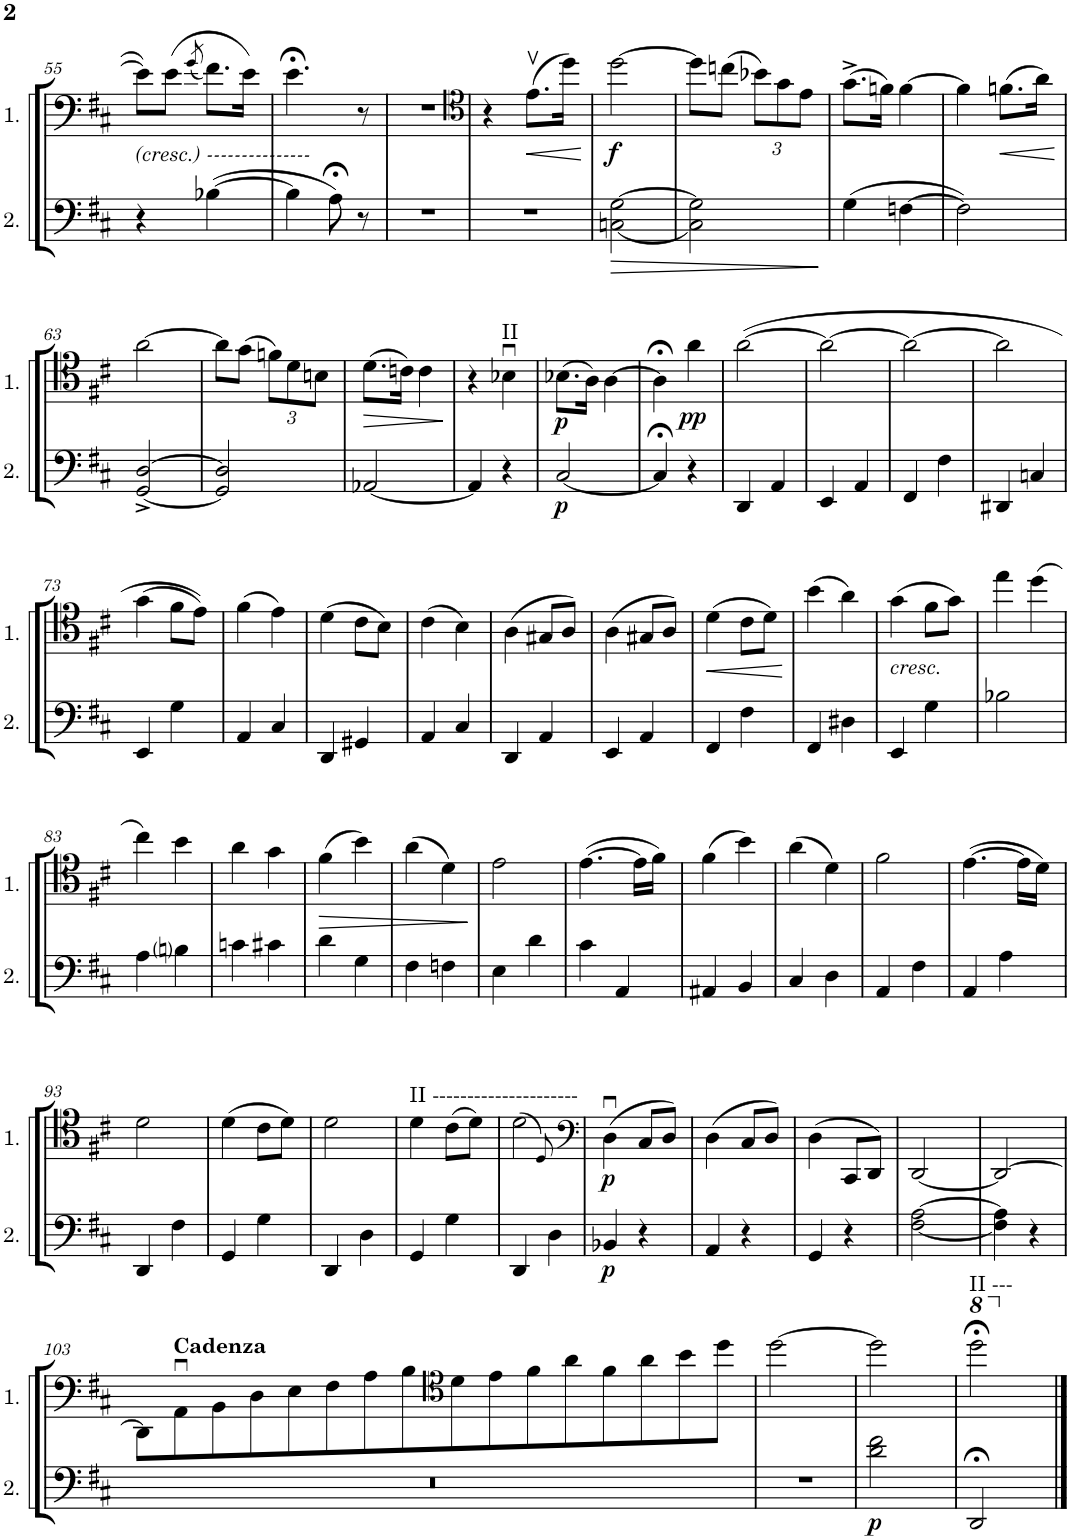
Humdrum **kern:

**kern	**dynam	**kern	**dynam
*part2	*part2	*part1	*part1
*staff2	*staff2	*staff1	*staff1
*I"Cello 2	*	*I"Cello 1	*
!!LO:PB:g=z
*clefF4	*	*clefF4	*
*k[f#c#]	*	*k[f#c#]	*
*M2/4	*	*M2/4	*
=55	=55	=55	=55
!	!	!LO:TX:b:i:t=(cresc.) ---------------	!
4r	.	8e\L]	.
.	.	(8e\J	.
.	.	(8qg/	.
([4B-X\	.	8.f#\L)	.
.	.	16e\Jk)	.
=56	=56	=56	=56
4B-\]	.	4.e;<\	.
8A;<\)	.	.	.
8r	.	8r	.
=57	=57	=57	=57
2r	.	2r	.
=58	=58	=58	=58
*	*	*clefC4	*
2r	.	4r	.
!	!	!	!LO:HP:b
.	.	(8.ev\L	<
.	.	16dd\Jk)	.
.	.	.	[
=59	=59	=59	=59
!	!LO:HP:b	!	!LO:DY:b
[2Cn\ [2G\	>	[2dd\	f
=60	=60	=60	=60
2C\] 2G\]	.	8dd\L]	.
.	.	(8ccn\J	.
*	*	*Xbrackettup	*
.	.	12b-X\L)	.
.	.	12g\	.
.	.	12e\J	.
.	]	.	.
=61	=61	=61	=61
(4G\	.	(8.g^\L	.
.	.	16fn\Jk)	.
[4Fn\	.	[4f\	.
=62	=62	=62	=62
2F\])	.	4f\]	.
!	!	!	!LO:HP:b
.	.	(8.fn\L	<
.	.	16a\Jk)	.
.	.	.	[
!!LO:LB:g=z
=63	=63	=63	=63
[2GG/^ [2D/^	.	[2a\	.
=64	=64	=64	=64
2GG/] 2D/]	.	8a\L]	.
.	.	(8g\J	.
.	.	12fn\L)	.
.	.	12d\	.
.	.	12Bn\J	.
=65	=65	=65	=65
!	!	!	!LO:HP:b
[2AA-X/	.	(8.d\L	>
.	.	16cn\Jk)	.
.	.	4c\	.
.	.	.	]
=66	=66	=66	=66
4AA-/]	.	4r	.
!	!	!LO:TX:a:t=II	!
4r	.	4B-Xu\	.
=67	=67	=67	=67
!	!LO:DY:b	!	!LO:DY:b
[2C#/	p	(8.B-X\L	p
.	.	16A\Jk)	.
.	.	[4A\	.
=68	=68	=68	=68
4C#;</]	.	4A;<\]	.
!	!	!	!LO:DY:b
4r	.	4a\	pp
=69	=69	=69	=69
4DD/	.	([2a\	.
4AA/	.	.	.
=70	=70	=70	=70
4EE/	.	2a\_	.
4AA/	.	.	.
=71	=71	=71	=71
4FF#/	.	2a\_	.
4F#\	.	.	.
=72	=72	=72	=72
4DD#X/	.	2a\]	.
4Cn/	.	.	.
!!LO:LB:g=z
=73	=73	=73	=73
4EE/	.	(4g\	.
4G\	.	8f#\L	.
.	.	8e\J))	.
=74	=74	=74	=74
4AA/	.	(4f#\	.
4C#/	.	4e\)	.
=75	=75	=75	=75
4DD/	.	(4d\	.
4GG#X/	.	8c#\L	.
.	.	8B\J)	.
=76	=76	=76	=76
4AA/	.	(4c#\	.
4C#/	.	4B\)	.
=77	=77	=77	=77
4DD/	.	(4A\	.
4AA/	.	8G#X/L	.
.	.	8A/J)	.
=78	=78	=78	=78
4EE/	.	(4A\	.
4AA/	.	8G#X/L	.
.	.	8A/J)	.
=79	=79	=79	=79
!	!	!	!LO:HP:b
4FF#/	.	(4d\	<
4F#\	.	8c#\L	.
.	.	8d\J)	.
.	.	.	[
=80	=80	=80	=80
4FF#/	.	(4b\	.
4D#X\	.	4a\)	.
=81	=81	=81	=81
!	!	!LO:TX:b:i:t=cresc.	!
4EE/	.	(4g\	.
4G\	.	8f#\L	.
.	.	8g\J)	.
=82	=82	=82	=82
2B-X\	.	4ee\	.
.	.	(4dd\	.
!!LO:LB:g=z
=83	=83	=83	=83
4A\	.	4cc#\)	.
4Bni\	.	4b\	.
=84	=84	=84	=84
4cn\	.	4a\	.
4c#X\	.	4g\	.
=85	=85	=85	=85
!	!	!	!LO:HP:b
4d\	.	(4f#\	>
4G\	.	4b\)	.
=86	=86	=86	=86
4F#\	.	(4a\	.
4Fn\	.	4d\)	.
.	.	.	]
=87	=87	=87	=87
4E\	.	2e\	.
4d\	.	.	.
=88	=88	=88	=88
4c#\	.	([4.e\	.
4AA/	.	.	.
.	.	16e\LL]	.
.	.	16f#\JJ)	.
=89	=89	=89	=89
4AA#X/	.	(4f#\	.
4BB/	.	4b\)	.
=90	=90	=90	=90
4C#/	.	(4a\	.
4D\	.	4d\)	.
=91	=91	=91	=91
4AA/	.	2f#\	.
4F#\	.	.	.
=92	=92	=92	=92
4AA/	.	([4.e\	.
4A\	.	.	.
.	.	16e\LL]	.
.	.	16d\JJ)	.
!!LO:LB:g=z
=93	=93	=93	=93
4DD/	.	2d\	.
4F#\	.	.	.
=94	=94	=94	=94
4GG/	.	(4d\	.
4G\	.	8c#\L	.
.	.	8d\J)	.
=95	=95	=95	=95
4DD/	.	2d\	.
4D\	.	.	.
=96	=96	=96	=96
!	!	!LO:TX:a:t=II ---------------------	!
4GG/	.	4d\	.
4G\	.	(8c#\L	.
.	.	8d\J)	.
=97	=97	=97	=97
4DD/	.	(2d\	.
4D\	.	.	.
.	.	8qD/)	.
=98	=98	=98	=98
*	*	*clefF4	*
!	!LO:DY:b	!	!LO:DY:b
4BB-X/	p	(4Du\	p
4r	.	8C#/L	.
.	.	8D/J)	.
=99	=99	=99	=99
4AA/	.	(4D\	.
4r	.	8C#/L	.
.	.	8D/J)	.
=100	=100	=100	=100
4GG/	.	(4D\	.
4r	.	8CC#/L	.
.	.	8DD/J)	.
=101	=101	=101	=101
[2F#\ [2A\	.	[2DD/	.
=102	=102	=102	=102
4F#\] 4A\]	.	2DD/_	.
4r	.	.	.
!!LO:LB:g=z
=103	=103	=103	=103
2r	.	8DD\L]	.
!	!	!LO:TX:a:B:t=Cadenza	!
.	.	8AAu\	.
.	.	8BB\	.
.	.	8D\	.
1.ryy	.	8E\	.
.	.	8F#\	.
.	.	8A\	.
.	.	8B\	.
*	*	*clefC4	*
.	.	8d\	.
.	.	8e\	.
.	.	8f#\	.
.	.	8a\	.
.	.	8f#\	.
.	.	8a\	.
.	.	8b\	.
.	.	8dd\J	.
=104	=104	=104	=104
2r	.	[2dd\	.
=105	=105	=105	=105
!	!LO:DY:b	!	!
2d\ 2f#\	p	2dd\]	.
=106	=106	=106	=106
*	*	*8va	*
!	!	!LO:TX:a:t=II ---	!
2DD;</	.	2ddd;<\	.
*	*	*X8va	*
==	==	==	==
*-	*-	*-	*-
